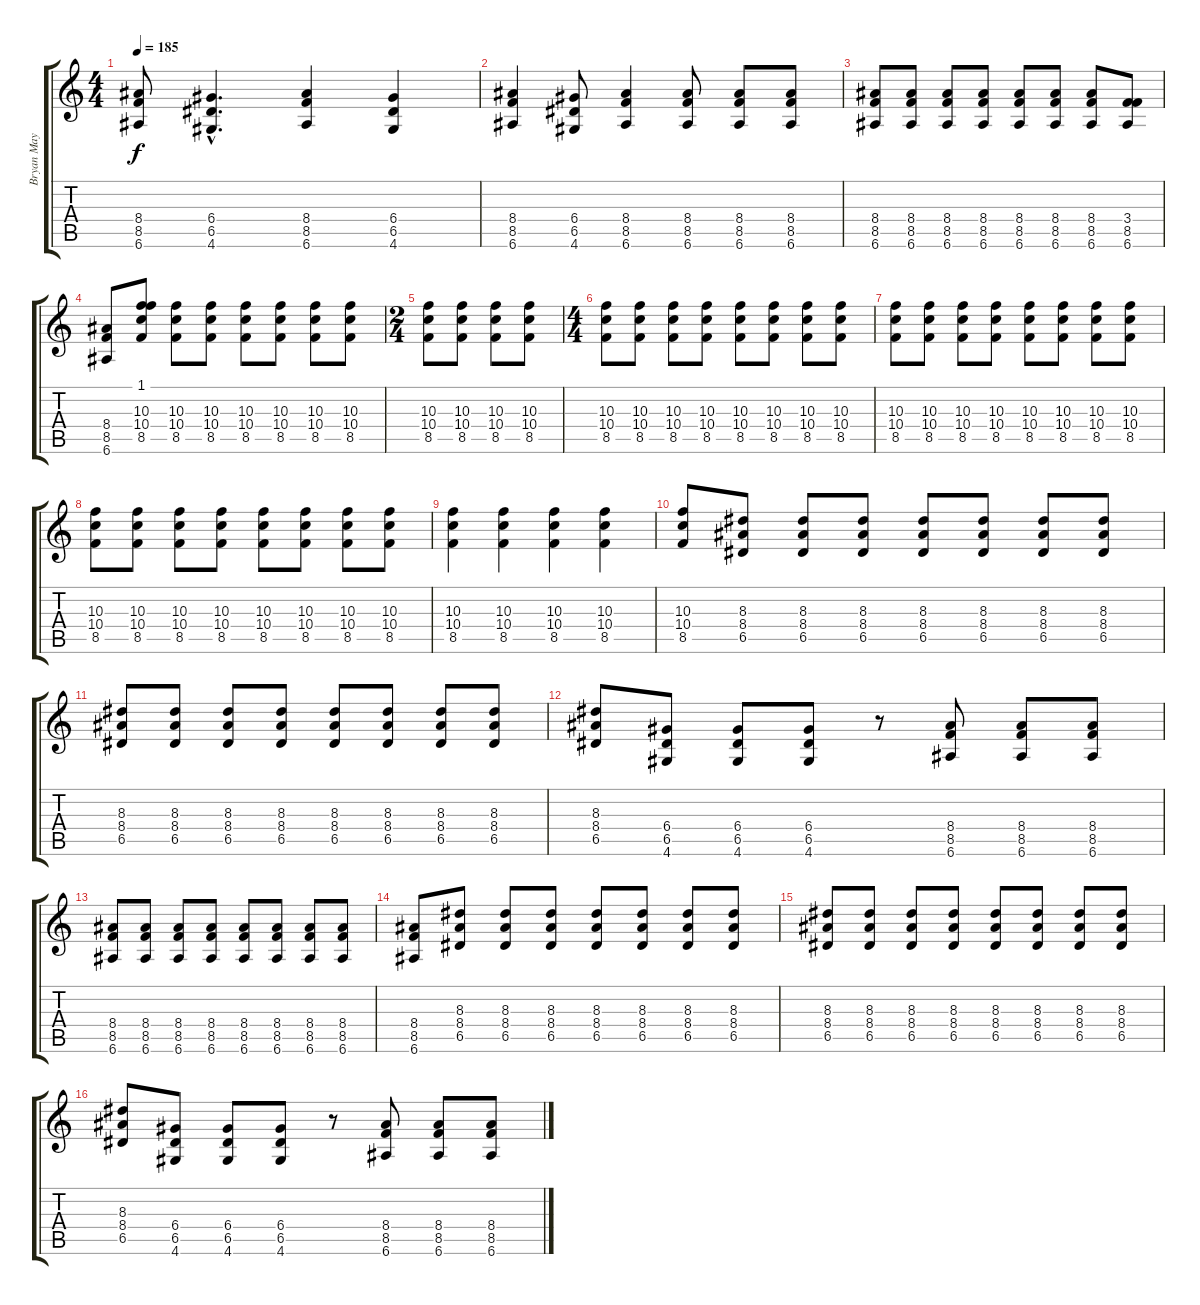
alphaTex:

\track ("Bryan May" "Bryan May") {instrument distortionguitar}
\staff {score tabs}
\tuning (E4 B3 G3 D3 A2 E2) {hide}
\ts (4 4)
\tempo 185
\clef g2
\ks c
(8.4{t} 8.5{t} 6.6{t}).8{dy f} (6.4{hac} 6.5{hac} 4.6{hac}).4{d} (8.4 8.5 6.6).4 (6.4 6.5 4.6).4 |
(8.4 8.5 6.6).4 (6.4 6.5 4.6).8 (8.4 8.5 6.6).4 (8.4 8.5 6.6).8 (8.4 8.5 6.6).8 (8.4 8.5 6.6).8 |
(8.4 8.5 6.6).8 (8.4 8.5 6.6).8 (8.4 8.5 6.6).8 (8.4 8.5 6.6).8 (8.4 8.5 6.6).8 (8.4 8.5 6.6).8 (8.4 8.5 6.6).8 (3.4 8.5 6.6).8 |
(8.4 8.5 6.6).8 (1.1 10.3 10.4 8.5).8 (10.3 10.4 8.5).8 (10.3 10.4 8.5).8 (10.3 10.4 8.5).8 (10.3 10.4 8.5).8 (10.3 10.4 8.5).8 (10.3 10.4 8.5).8 |
\ts (2 4)
(10.3 10.4 8.5).8 (10.3 10.4 8.5).8 (10.3 10.4 8.5).8 (10.3 10.4 8.5).8 |
\ts (4 4)
(10.3 10.4 8.5).8 (10.3 10.4 8.5).8 (10.3 10.4 8.5).8 (10.3 10.4 8.5).8 (10.3 10.4 8.5).8 (10.3 10.4 8.5).8 (10.3 10.4 8.5).8 (10.3 10.4 8.5).8 |
(10.3 10.4 8.5).8 (10.3 10.4 8.5).8 (10.3 10.4 8.5).8 (10.3 10.4 8.5).8 (10.3 10.4 8.5).8 (10.3 10.4 8.5).8 (10.3 10.4 8.5).8 (10.3 10.4 8.5).8 |
(10.3 10.4 8.5).8 (10.3 10.4 8.5).8 (10.3 10.4 8.5).8 (10.3 10.4 8.5).8 (10.3 10.4 8.5).8 (10.3 10.4 8.5).8 (10.3 10.4 8.5).8 (10.3 10.4 8.5).8 |
(10.3 10.4 8.5).4 (10.3 10.4 8.5).4 (10.3 10.4 8.5).4 (10.3 10.4 8.5).4 |
(10.3 10.4 8.5).8 (8.3 8.4 6.5).8 (8.3 8.4 6.5).8 (8.3 8.4 6.5).8 (8.3 8.4 6.5).8 (8.3 8.4 6.5).8 (8.3 8.4 6.5).8 (8.3 8.4 6.5).8 |
(8.3 8.4 6.5).8 (8.3 8.4 6.5).8 (8.3 8.4 6.5).8 (8.3 8.4 6.5).8 (8.3 8.4 6.5).8 (8.3 8.4 6.5).8 (8.3 8.4 6.5).8 (8.3 8.4 6.5).8 |
(8.3 8.4 6.5).8 (6.4 6.5 4.6).8 (6.4 6.5 4.6).8 (6.4 6.5 4.6).8 r.8 (8.4 8.5 6.6).8 (8.4 8.5 6.6).8 (8.4 8.5 6.6).8 |
(8.4 8.5 6.6).8 (8.4 8.5 6.6).8 (8.4 8.5 6.6).8 (8.4 8.5 6.6).8 (8.4 8.5 6.6).8 (8.4 8.5 6.6).8 (8.4 8.5 6.6).8 (8.4 8.5 6.6).8 |
(8.4 8.5 6.6).8 (8.3 8.4 6.5).8 (8.3 8.4 6.5).8 (8.3 8.4 6.5).8 (8.3 8.4 6.5).8 (8.3 8.4 6.5).8 (8.3 8.4 6.5).8 (8.3 8.4 6.5).8 |
(8.3 8.4 6.5).8 (8.3 8.4 6.5).8 (8.3 8.4 6.5).8 (8.3 8.4 6.5).8 (8.3 8.4 6.5).8 (8.3 8.4 6.5).8 (8.3 8.4 6.5).8 (8.3 8.4 6.5).8 |
(8.3 8.4 6.5).8 (6.4 6.5 4.6).8 (6.4 6.5 4.6).8 (6.4 6.5 4.6).8 r.8 (8.4 8.5 6.6).8 (8.4 8.5 6.6).8 (8.4 8.5 6.6).8
